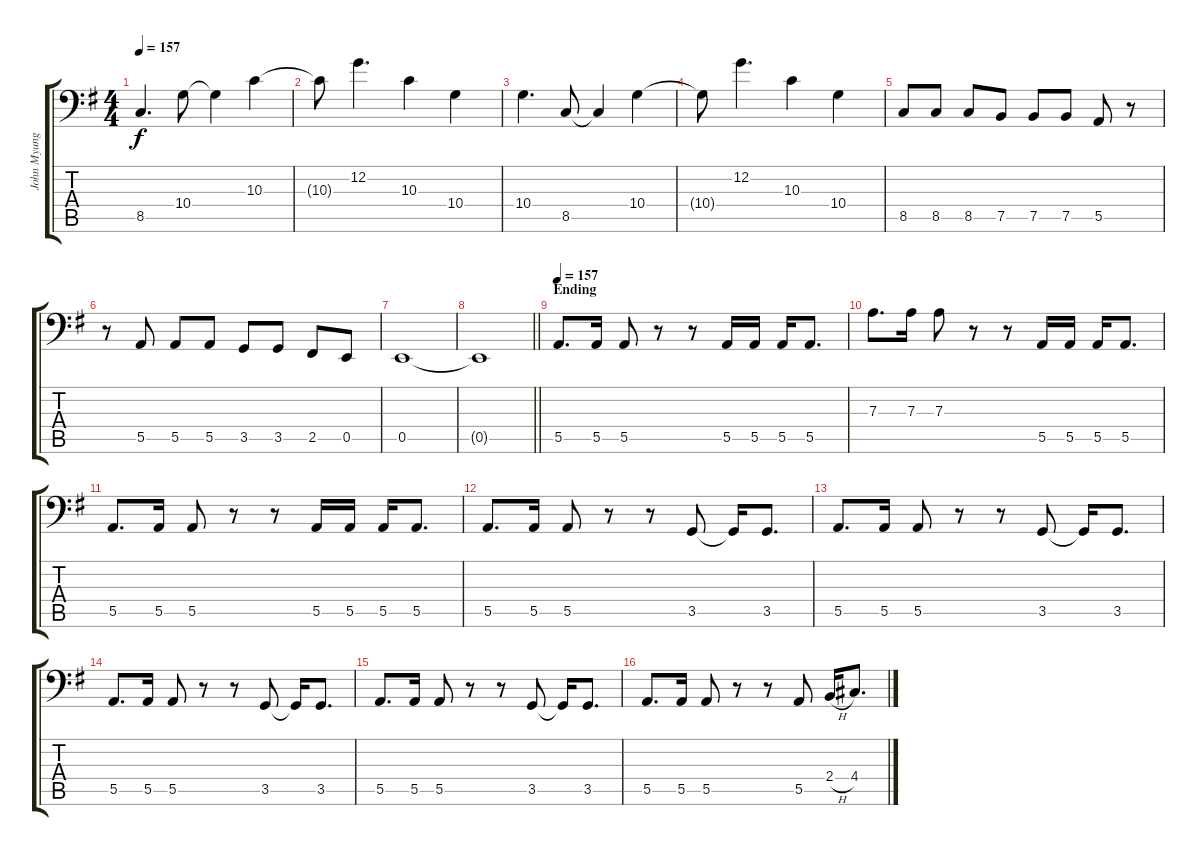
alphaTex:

\track ("John Myung" "John Myung") {instrument electricbassfinger}
\staff {score tabs}
\tuning (C3 G2 D2 A1 E1 B0) {hide}
\ts (4 4)
\tempo 157
\clef f4
\ks g
8.5.4{d dy f} 10.4.8 10.4{t}.4 10.3.4 |
10.3{t}.8 12.2.4{d} 10.3.4 10.4.4 |
10.4.4{d} 8.5.8 8.5{t}.4 10.4.4 |
10.4{t}.8 12.2.4{d} 10.3.4 10.4.4 |
8.5.8 8.5.8 8.5.8 7.5.8 7.5.8 7.5.8 5.5.8 r.8 |
r.8 5.5.8 5.5.8 5.5.8 3.5.8 3.5.8 2.5.8 0.5.8 |
0.5.1 |
\barLineRight lightlight
0.5{t}.1 |
\section ("" "Ending")
\tempo 157
5.5.8{d} 5.5.16 5.5.8 r.8 r.8 5.5.16 5.5.16 5.5.16 5.5.8{d} |
7.3.8{d} 7.3.16 7.3.8 r.8 r.8 5.5.16 5.5.16 5.5.16 5.5.8{d} |
5.5.8{d} 5.5.16 5.5.8 r.8 r.8 5.5.16 5.5.16 5.5.16 5.5.8{d} |
5.5.8{d} 5.5.16 5.5.8 r.8 r.8 3.5.8 3.5{t}.16 3.5.8{d} |
5.5.8{d} 5.5.16 5.5.8 r.8 r.8 3.5.8 3.5{t}.16 3.5.8{d} |
5.5.8{d} 5.5.16 5.5.8 r.8 r.8 3.5.8 3.5{t}.16 3.5.8{d} |
5.5.8{d} 5.5.16 5.5.8 r.8 r.8 3.5.8 3.5{t}.16 3.5.8{d} |
5.5.8{d} 5.5.16 5.5.8 r.8 r.8 5.5.8 2.4{h}.16 4.4.8{d}
